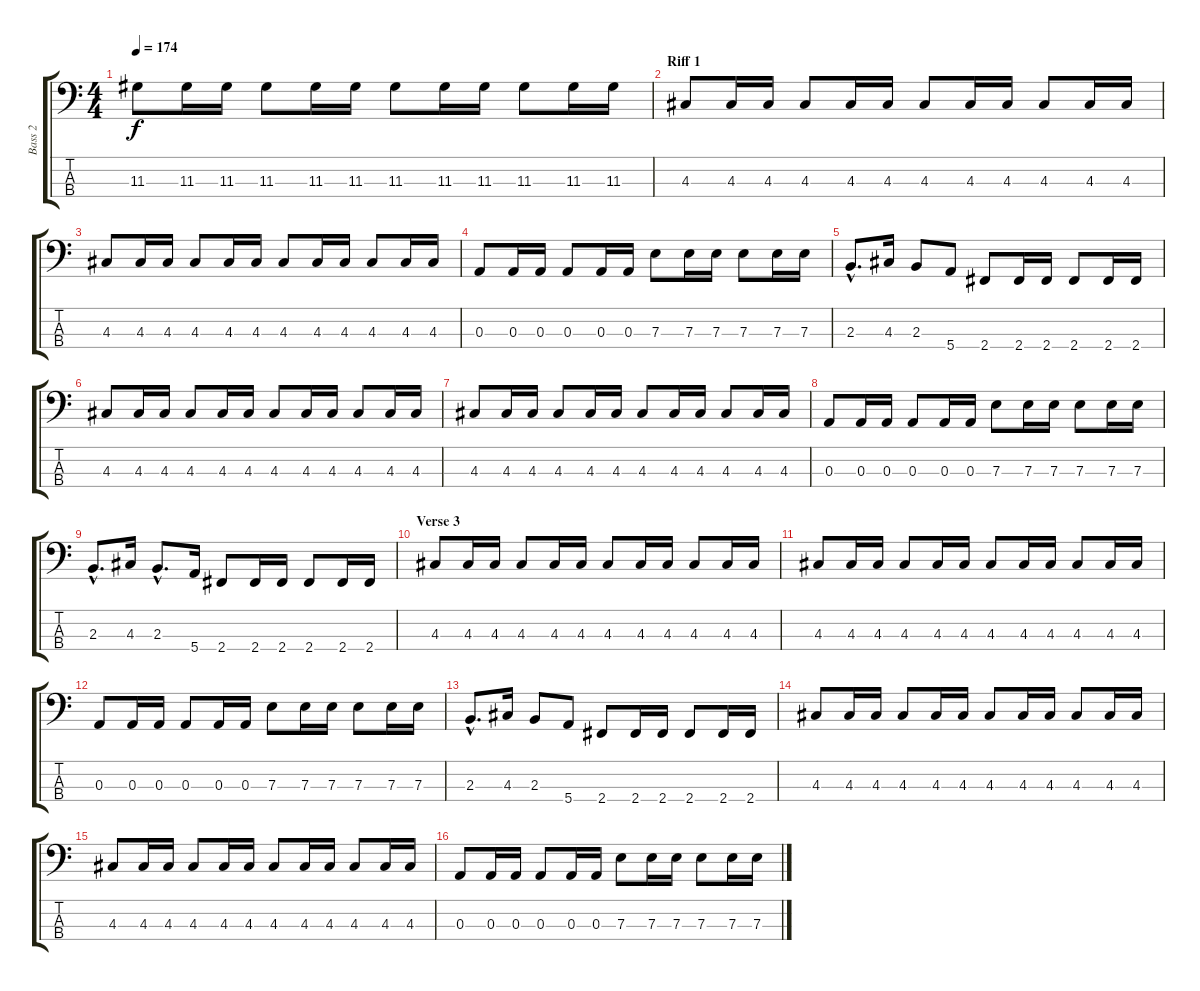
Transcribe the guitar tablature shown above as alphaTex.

\track ("Bass 2" "Bass 2") {instrument electricbassfinger}
\staff {score tabs}
\tuning (G2 D2 A1 E1) {hide}
\ts (4 4)
\tempo 174
\clef f4
\ks c
11.3.8{dy f} 11.3.16 11.3.16 11.3.8 11.3.16 11.3.16 11.3.8 11.3.16 11.3.16 11.3.8 11.3.16 11.3.16 |
\section ("" "Riff 1")
4.3.8 4.3.16 4.3.16 4.3.8 4.3.16 4.3.16 4.3.8 4.3.16 4.3.16 4.3.8 4.3.16 4.3.16 |
4.3.8 4.3.16 4.3.16 4.3.8 4.3.16 4.3.16 4.3.8 4.3.16 4.3.16 4.3.8 4.3.16 4.3.16 |
0.3.8 0.3.16 0.3.16 0.3.8 0.3.16 0.3.16 7.3.8 7.3.16 7.3.16 7.3.8 7.3.16 7.3.16 |
2.3{hac}.8{d} 4.3.16 2.3.8 5.4.8 2.4.8 2.4.16 2.4.16 2.4.8 2.4.16 2.4.16 |
4.3.8 4.3.16 4.3.16 4.3.8 4.3.16 4.3.16 4.3.8 4.3.16 4.3.16 4.3.8 4.3.16 4.3.16 |
4.3.8 4.3.16 4.3.16 4.3.8 4.3.16 4.3.16 4.3.8 4.3.16 4.3.16 4.3.8 4.3.16 4.3.16 |
0.3.8 0.3.16 0.3.16 0.3.8 0.3.16 0.3.16 7.3.8 7.3.16 7.3.16 7.3.8 7.3.16 7.3.16 |
2.3{hac}.8{d} 4.3.16 2.3{hac}.8{d} 5.4.16 2.4.8 2.4.16 2.4.16 2.4.8 2.4.16 2.4.16 |
\section ("" "Verse 3")
4.3.8 4.3.16 4.3.16 4.3.8 4.3.16 4.3.16 4.3.8 4.3.16 4.3.16 4.3.8 4.3.16 4.3.16 |
4.3.8 4.3.16 4.3.16 4.3.8 4.3.16 4.3.16 4.3.8 4.3.16 4.3.16 4.3.8 4.3.16 4.3.16 |
0.3.8 0.3.16 0.3.16 0.3.8 0.3.16 0.3.16 7.3.8 7.3.16 7.3.16 7.3.8 7.3.16 7.3.16 |
2.3{hac}.8{d} 4.3.16 2.3.8 5.4.8 2.4.8 2.4.16 2.4.16 2.4.8 2.4.16 2.4.16 |
4.3.8 4.3.16 4.3.16 4.3.8 4.3.16 4.3.16 4.3.8 4.3.16 4.3.16 4.3.8 4.3.16 4.3.16 |
4.3.8 4.3.16 4.3.16 4.3.8 4.3.16 4.3.16 4.3.8 4.3.16 4.3.16 4.3.8 4.3.16 4.3.16 |
0.3.8 0.3.16 0.3.16 0.3.8 0.3.16 0.3.16 7.3.8 7.3.16 7.3.16 7.3.8 7.3.16 7.3.16
